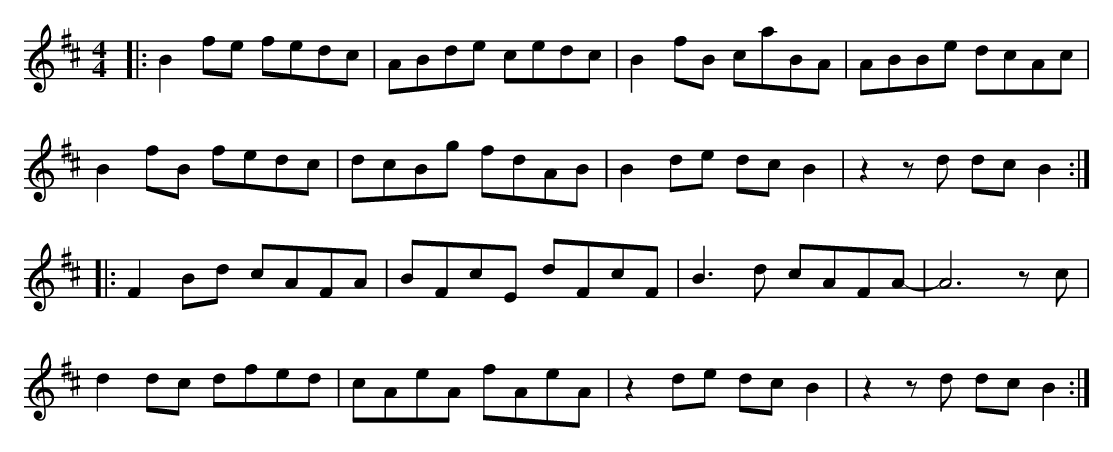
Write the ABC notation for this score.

X:1
M:4/4
K:Bmin
|:B2 fe fedc|ABde cedc|B2 fB caBA|ABBe dcAc|
B2 fB fedc|dcBg fdAB|B2 de dc B2|z2 z d dc B2:|
|:F2 Bd cAFA|BFcE dFcF|B3 d cAFA-|A6 z c|
d2 dc dfed|cAeA fAeA|z2 de dc B2|z2 z d dc B2:|
